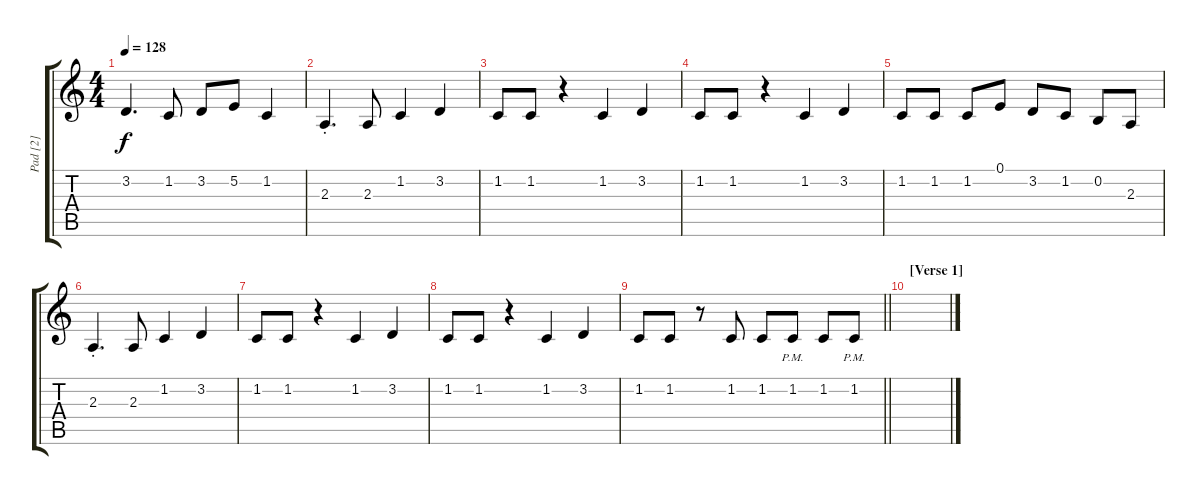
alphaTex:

\track ("Pad [2]" "Pad [2]") {instrument lead2sawtooth}
\staff {score tabs}
\tuning (E4 B3 G3 D3 A2 E2) {hide}
\ts (4 4)
\tempo 128
\clef g2
\ks c
3.2{t}.4{d dy f} 1.2.8 3.2.8 5.2.8 1.2.4 |
2.3{st}.4{d} 2.3.8 1.2.4 3.2.4 |
1.2.8 1.2.8 r.4 1.2.4 3.2.4 |
1.2.8 1.2.8 r.4 1.2.4 3.2.4 |
1.2.8 1.2.8 1.2.8 0.1.8 3.2.8 1.2.8 0.2.8 2.3.8 |
2.3{st}.4{d} 2.3.8 1.2.4 3.2.4 |
1.2.8 1.2.8 r.4 1.2.4 3.2.4 |
1.2.8 1.2.8 r.4 1.2.4 3.2.4 |
\barLineRight lightlight
1.2.8 1.2.8 r.8 1.2.8 1.2.8 1.2{pm}.8 1.2.8 1.2{pm}.8 |
\section ("" "[Verse 1]")
